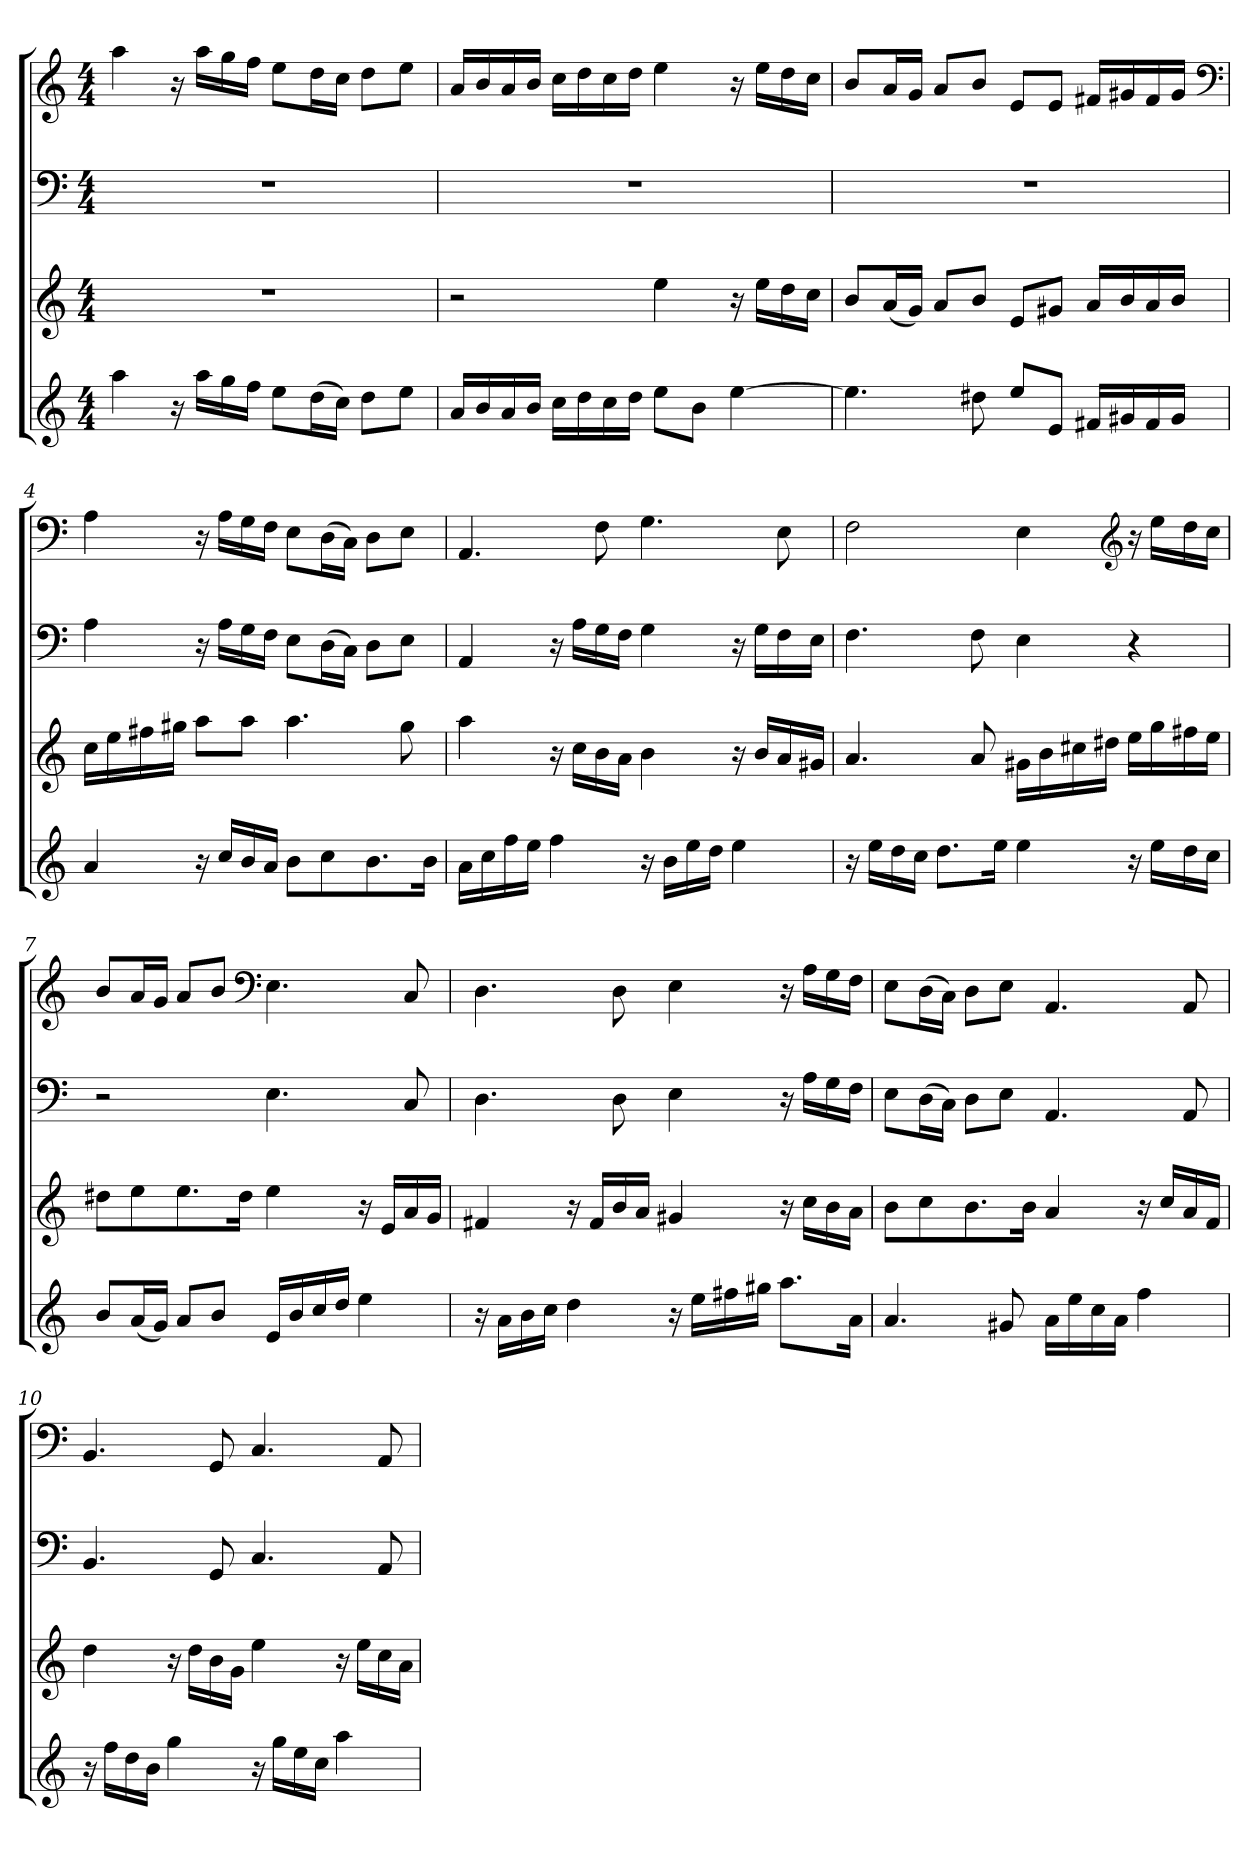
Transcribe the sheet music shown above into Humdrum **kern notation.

**kern	**kern	**kern	**kern
*part4	*part3	*part2	*part1
*staff4	*staff3	*staff2	*staff1
*clefG2	*clefG2	*clefF4	*clefG2
*k[]	*k[]	*k[]	*k[]
*a:	*a:	*a:	*a:
*M4/4	*M4/4	*M4/4	*M4/4
=1	=1	=1	=1
4aa\	1r	1r	4aa\
16r	.	.	16r
16aa\LL	.	.	16aa\LL
16gg\	.	.	16gg\
16ff\JJ	.	.	16ff\JJ
8ee\L	.	.	8ee\L
(16dd\L	.	.	16dd\L
16cc\JJ)	.	.	16cc\JJ
8dd\L	.	.	8dd\L
8ee\J	.	.	8ee\J
=2	=2	=2	=2
16a/LL	2r	1r	16a/LL
16b/	.	.	16b/
16a/	.	.	16a/
16b/JJ	.	.	16b/JJ
16cc\LL	.	.	16cc\LL
16dd\	.	.	16dd\
16cc\	.	.	16cc\
16dd\JJ	.	.	16dd\JJ
8ee\L	4ee\	.	4ee\
8b\J	.	.	.
[4ee\	16r	.	16r
.	16ee\LL	.	16ee\LL
.	16dd\	.	16dd\
.	16cc\JJ	.	16cc\JJ
=3	=3	=3	=3
4.ee\]	8b/L	1r	8b/L
.	(16a/L	.	16a/L
.	16g/JJ)	.	16g/JJ
.	8a/L	.	8a/L
8dd#X\	8b/J	.	8b/J
8ee/L	8e/L	.	8e/L
8e/J	8g#X/J	.	8e/J
16f#X/LL	16a/LL	.	16f#X/LL
16g#X/	16b/	.	16g#X/
16f#/	16a/	.	16f#/
16g#/JJ	16b/JJ	.	16g#/JJ
*	*	*	*clefF4
=4	=4	=4	=4
4a/	16cc\LL	4A\	4A\
.	16ee\	.	.
.	16ff#X\	.	.
.	16gg#X\JJ	.	.
16r	8aa\L	16r	16r
16cc/LL	.	16A\LL	16A\LL
16b/	8aa\J	16G\	16G\
16a/JJ	.	16F\JJ	16F\JJ
8b\L	4.aa\	8E\L	8E\L
8cc\	.	(16D\L	(16D\L
.	.	16C\JJ)	16C\JJ)
8.b\	.	8D\L	8D\L
.	8gg#\	8E\J	8E\J
16b\Jk	.	.	.
=5	=5	=5	=5
16a\LL	4aa\	4AA/	4.AA/
16cc\	.	.	.
16ff\	.	.	.
16ee\JJ	.	.	.
4ff\	16r	16r	.
.	16cc\LL	16A\LL	.
.	16b\	16G\	8F\
.	16a\JJ	16F\JJ	.
16r	4b\	4G\	4.G\
16b\LL	.	.	.
16ee\	.	.	.
16dd\JJ	.	.	.
4ee\	16r	16r	.
.	16b/LL	16G\LL	.
.	16a/	16F\	8E\
.	16g#X/JJ	16E\JJ	.
=6	=6	=6	=6
16r	4.a/	4.F\	2F\
16ee\LL	.	.	.
16dd\	.	.	.
16cc\JJ	.	.	.
8.dd\L	.	.	.
.	8a/	8F\	.
16ee\Jk	.	.	.
4ee\	16g#X\LL	4E\	4E\
.	16b\	.	.
.	16cc#X\	.	.
.	16dd#X\JJ	.	.
*	*	*	*clefG2
16r	16ee\LL	4r	16r
16ee\LL	16gg\	.	16ee\LL
16dd\	16ff#X\	.	16dd\
16cc\JJ	16ee\JJ	.	16cc\JJ
=7	=7	=7	=7
8b/L	8dd#X\L	2r	8b/L
(16a/L	8ee\	.	16a/L
16g/JJ)	.	.	16g/JJ
8a/L	8.ee\	.	8a/L
8b/J	.	.	8b/J
.	16dd#\Jk	.	.
*	*	*	*clefF4
16e/LL	4ee\	4.E\	4.E\
16b/	.	.	.
16cc/	.	.	.
16dd/JJ	.	.	.
4ee\	16r	.	.
.	16e/LL	.	.
.	16a/	8C/	8C/
.	16g/JJ	.	.
=8	=8	=8	=8
16r	4f#X/	4.D\	4.D\
16a\LL	.	.	.
16b\	.	.	.
16cc\JJ	.	.	.
4dd\	16r	.	.
.	16f#/LL	.	.
.	16b/	8D\	8D\
.	16a/JJ	.	.
16r	4g#X/	4E\	4E\
16ee\LL	.	.	.
16ff#X\	.	.	.
16gg#X\JJ	.	.	.
8.aa\L	16r	16r	16r
.	16cc\LL	16A\LL	16A\LL
.	16b\	16G\	16G\
16a\Jk	16a\JJ	16F\JJ	16F\JJ
=9	=9	=9	=9
4.a/	8b\L	8E\L	8E\L
.	8cc\	(16D\L	(16D\L
.	.	16C\JJ)	16C\JJ)
.	8.b\	8D\L	8D\L
8g#X/	.	8E\J	8E\J
.	16b\Jk	.	.
16a\LL	4a/	4.AA/	4.AA/
16ee\	.	.	.
16cc\	.	.	.
16a\JJ	.	.	.
4ff\	16r	.	.
.	16cc/LL	.	.
.	16a/	8AA/	8AA/
.	16f/JJ	.	.
=10	=10	=10	=10
16r	4dd\	4.BB/	4.BB/
16ff\LL	.	.	.
16dd\	.	.	.
16b\JJ	.	.	.
4gg\	16r	.	.
.	16dd\LL	.	.
.	16b\	8GG/	8GG/
.	16g\JJ	.	.
16r	4ee\	4.C/	4.C/
16gg\LL	.	.	.
16ee\	.	.	.
16cc\JJ	.	.	.
4aa\	16r	.	.
.	16ee\LL	.	.
.	16cc\	8AA/	8AA/
.	16a\JJ	.	.
=	=	=	=
*-	*-	*-	*-
